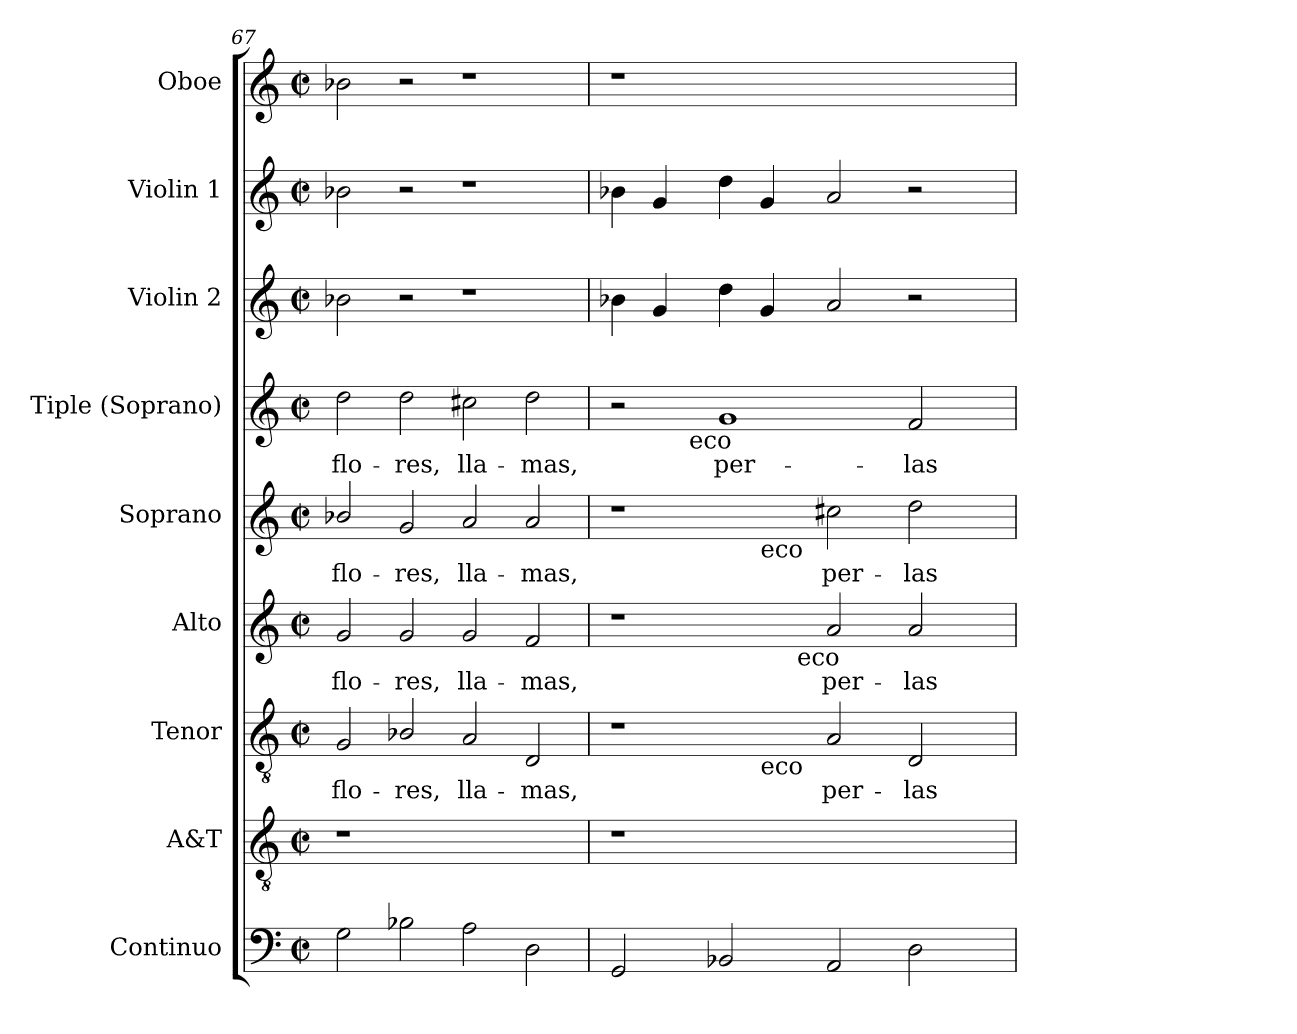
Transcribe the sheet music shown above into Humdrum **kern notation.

**kern	**kern	**kern	**text	**kern	**text	**kern	**text	**kern	**text	**kern	**kern	**kern
*part9	*part8	*part7	*part7	*part6	*part6	*part5	*part5	*part4	*part4	*part3	*part2	*part1
*staff9	*staff8	*staff7	*staff7	*staff6	*staff6	*staff5	*staff5	*staff4	*staff4	*staff3	*staff2	*staff1
*I"Continuo	*I"A&T	*I"Tenor	*	*I"Alto	*	*I"Soprano	*	*I"Tiple (Soprano)	*	*I"Violin 2	*I"Violin 1	*I"Oboe
*I'Cont.	*I'A. & T.	*I'T.	*	*I'A.	*	*I'S.	*	*I'S.	*	*I'Vln. 2	*I'Vln. 1	*I'Ob.
!!LO:LB:g=z
*clefF4	*clefGv2	*clefGv2	*	*clefG2	*	*clefG2	*	*clefG2	*	*clefG2	*clefG2	*clefG2
*	*ITrd7c12	*ITrd7c12	*	*	*	*	*	*	*	*	*	*
*k[]	*k[]	*k[]	*	*k[]	*	*k[]	*	*k[]	*	*k[]	*k[]	*k[]
*C:	*C:	*C:	*	*C:	*	*C:	*	*C:	*	*C:	*C:	*C:
*M2/2	*M2/2	*M2/2	*	*M2/2	*	*M2/2	*	*M2/2	*	*M2/2	*M2/2	*M2/2
*met(c|)	*met(c|)	*met(c|)	*	*met(c|)	*	*met(c|)	*	*met(c|)	*	*met(c|)	*met(c|)	*met(c|)
=67	=67	=67	=67	=67	=67	=67	=67	=67	=67	=67	=67	=67
!	!LO:N:vis=1	!	!	!	!	!	!	!	!	!	!	!
!	!	!	!LO:LY:b:color=#000000	!	!	!	!	!	!	!	!	!
!	!	!	!	!	!LO:LY:b:color=#000000	!	!	!	!	!	!	!
!	!	!	!	!	!	!	!LO:LY:b:color=#000000	!	!	!	!	!
!	!	!	!	!	!	!	!	!	!LO:LY:b:color=#000000	!	!	!
2Gi\	1r	2GGi/	flo-	2gi/	flo-	2b-Xi/	flo-	2ddi\	flo-	2b-Xi\	2b-Xi\	2b-Xi\
!	!	!	!LO:LY:b:color=#000000	!	!	!	!	!	!	!	!	!
!	!	!	!	!	!LO:LY:b:color=#000000	!	!	!	!	!	!	!
!	!	!	!	!	!	!	!LO:LY:b:color=#000000	!	!	!	!	!
!	!	!	!	!	!	!	!	!	!LO:LY:b:color=#000000	!	!	!
2B-Xi\	.	2BB-Xi/	-res,	2gi/	-res,	2gi/	-res,	2ddi\	-res,	2r	2r	2r
!	!	!	!LO:LY:b:color=#000000	!	!	!	!	!	!	!	!	!
!	!	!	!	!	!LO:LY:b:color=#000000	!	!	!	!	!	!	!
!	!	!	!	!	!	!	!LO:LY:b:color=#000000	!	!	!	!	!
!	!	!	!	!	!	!	!	!	!LO:LY:b:color=#000000	!	!	!
2Ai\	1ryy	2AAi/	lla-	2gi/	lla-	2ai/	lla-	2cc#Xi\	lla-	1r	1r	1r
!	!	!	!LO:LY:b:color=#000000	!	!	!	!	!	!	!	!	!
!	!	!	!	!	!LO:LY:b:color=#000000	!	!	!	!	!	!	!
!	!	!	!	!	!	!	!LO:LY:b:color=#000000	!	!	!	!	!
!	!	!	!	!	!	!	!	!	!LO:LY:b:color=#000000	!	!	!
2Di\	.	2DDi/	-mas,	2fi/	-mas,	2ai/	-mas,	2ddi\	-mas,	.	.	.
=68	=68	=68	=68	=68	=68	=68	=68	=68	=68	=68	=68	=68
!	!LO:N:vis=1	!	!	!	!	!	!	!	!	!	!	!LO:N:vis=1
*	*	*^	*	*^	*	*^	*	*^	*	*	*	*
2GGi/	1r	1r	2.ryy	.	1r	2ryy	.	1r	2.ryy	.	2r	4ryy	.	4b-Xi\	4b-Xi\	1r
.	.	.	.	.	.	.	.	.	.	.	.	16ryy	.	4gi/	4gi/	.
.	.	.	.	.	.	.	.	.	.	.	.	32ryy	.	.	.	.
.	.	.	.	.	.	.	.	.	.	.	.	128.ryy	.	.	.	.
!	!	!	!	!	!	!	!	!	!	!	!	!LO:TX:b:t=eco	!	!	!	!
.	.	.	.	.	.	.	.	.	.	.	.	1ryy	.	.	.	.
!	!	!	!	!	!	!	!	!	!	!	!	!	!LO:LY:b:color=#000000	!	!	!
2BB-Xi/	.	.	.	.	.	4ryy	.	.	.	.	1gi	.	per-	4ddi\	4ddi\	.
!	!	!	!	!	!	!	!	!	!LO:TX:b:t=eco	!	!	!	!	!	!	!
!	!	!	!LO:TX:b:t=eco	!	!	!	!	!	!	!	!	!	!	!	!	!
.	.	.	1ryy	.	.	16ryy	.	.	1ryy	.	.	.	.	4gi/	4gi/	.
.	.	.	.	.	.	32ryy	.	.	.	.	.	.	.	.	.	.
.	.	.	.	.	.	128ryy	.	.	.	.	.	.	.	.	.	.
.	.	.	.	.	.	512.ryy	.	.	.	.	.	.	.	.	.	.
!	!	!	!	!	!	!LO:TX:b:t=eco	!	!	!	!	!	!	!	!	!	!
.	.	.	.	.	.	1ryy	.	.	.	.	.	.	.	.	.	.
!	!	!	!	!LO:LY:b:color=#000000	!	!	!	!	!	!	!	!	!	!	!	!
!	!	!	!	!	!	!	!LO:LY:b:color=#000000	!	!	!	!	!	!	!	!	!
!	!	!	!	!	!	!	!	!	!	!LO:LY:b:color=#000000	!	!	!	!	!	!
2AAi/	1ryy	2AAi/	.	per-	2ai/	.	per-	2cc#Xi\	.	per-	.	.	.	2ai/	2ai/	1ryy
.	.	.	.	.	.	.	.	.	.	.	.	2ryy	.	.	.	.
!	!	!	!	!LO:LY:b:color=#000000	!	!	!	!	!	!	!	!	!	!	!	!
!	!	!	!	!	!	!	!LO:LY:b:color=#000000	!	!	!	!	!	!	!	!	!
!	!	!	!	!	!	!	!	!	!	!LO:LY:b:color=#000000	!	!	!	!	!	!
!	!	!	!	!	!	!	!	!	!	!	!	!	!LO:LY:b:color=#000000	!	!	!
2Di\	.	2DDi/	.	-las	2ai/	.	-las	2ddi\	.	-las	2fi/	.	-las	2r	2r	.
.	.	.	4ryy	.	.	.	.	.	4ryy	.	.	.	.	.	.	.
.	.	.	.	.	.	8ryy	.	.	.	.	.	.	.	.	.	.
.	.	.	.	.	.	.	.	.	.	.	.	8ryy	.	.	.	.
.	.	.	.	.	.	64ryy	.	.	.	.	.	.	.	.	.	.
.	.	.	.	.	.	.	.	.	.	.	.	64ryy	.	.	.	.
.	.	.	.	.	.	256ryy	.	.	.	.	.	.	.	.	.	.
.	.	.	.	.	.	.	.	.	.	.	.	256ryy	.	.	.	.
.	.	.	.	.	.	1024ryy	.	.	.	.	.	.	.	.	.	.
*	*	*v	*v	*	*	*	*	*v	*v	*	*v	*v	*	*	*	*
*	*	*	*	*v	*v	*	*	*	*	*	*	*	*
=	=	=	=	=	=	=	=	=	=	=	=	=
*-	*-	*-	*-	*-	*-	*-	*-	*-	*-	*-	*-	*-
